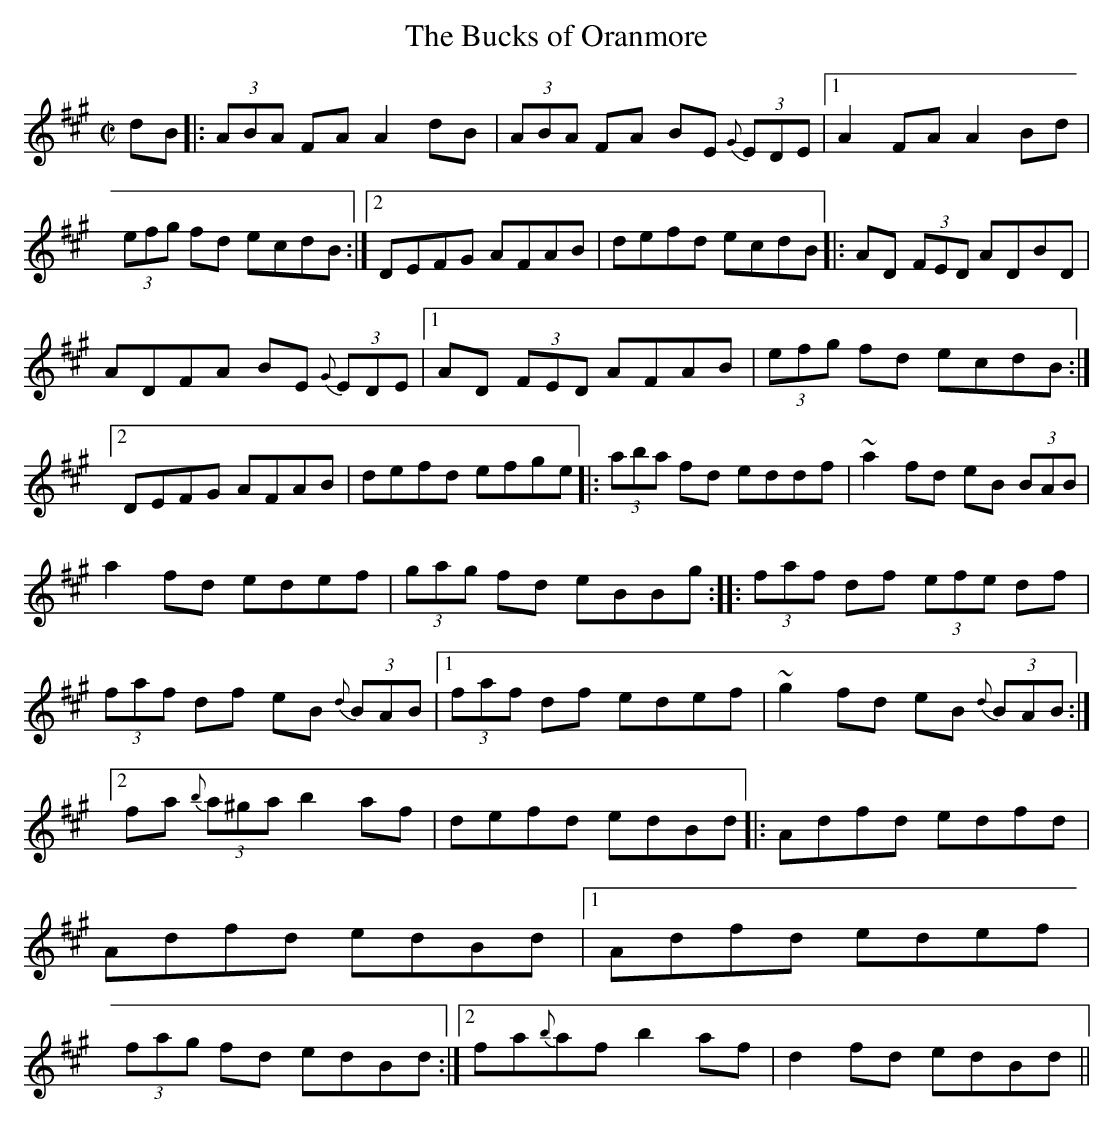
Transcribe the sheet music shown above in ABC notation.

X:1
T:Bucks of Oranmore, The
M:C|
K:A
dB|: (3ABA FA A2 dB|(3ABA FA BE {G}(3EDE|1 A2 FA A2 Bd|(3efg fd ecdB:|2\
DEFG AFAB|defd ecdB|:\
AD (3FED ADBD|ADFA BE {G}(3EDE|1 AD (3FED AFAB|(3efg fd ecdB:|2\
DEFG AFAB|defd efge|:\
(3aba fd eddf|~a2 fd eB (3BAB|a2 fd edef|(3gag fd eBBg::\
(3faf df (3efe df|(3faf df eB {d}(3BAB|1 \
(3faf df edef|~g2 fd eB {d}(3BAB:|2\
fa {b}(3a^ga b2 af|defd edBd|:\
Adfd edfd|Adfd edBd|1 Adfd edef|(3fag fd edBd:|2\
fa{b}af b2 af|d2 fd edBd||
